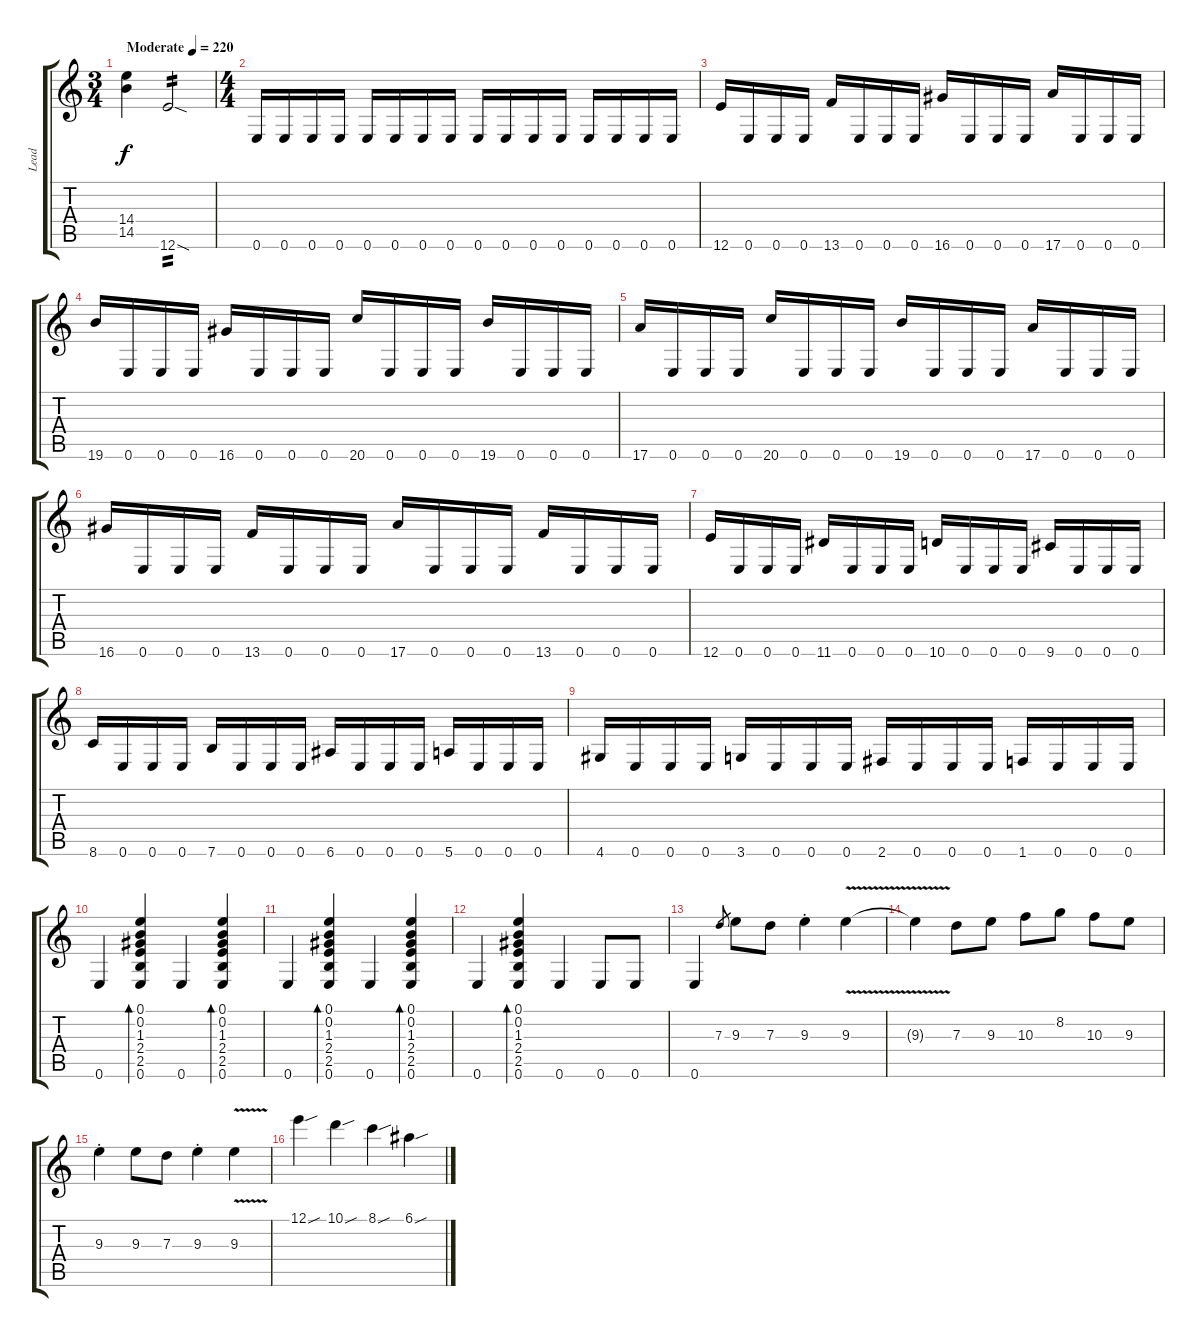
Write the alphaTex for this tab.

\track ("Lead" "Lead") {instrument electricguitarmuted}
\staff {score tabs}
\tuning (E4 B3 G3 D3 A2 E2) {hide}
\ts (3 4)
\tempo (220 "Moderate")
\clef g2
\ks c
(14.4 14.5).4{dy f instrument electricguitarmuted} 12.6{sod}.2{tp 2} |
\ts (4 4)
0.6.16 0.6.16 0.6.16 0.6.16 0.6.16 0.6.16 0.6.16 0.6.16 0.6.16 0.6.16 0.6.16 0.6.16 0.6.16 0.6.16 0.6.16 0.6.16 |
12.6.16 0.6.16 0.6.16 0.6.16 13.6.16 0.6.16 0.6.16 0.6.16 16.6.16 0.6.16 0.6.16 0.6.16 17.6.16 0.6.16 0.6.16 0.6.16 |
19.6.16 0.6.16 0.6.16 0.6.16 16.6.16 0.6.16 0.6.16 0.6.16 20.6.16 0.6.16 0.6.16 0.6.16 19.6.16 0.6.16 0.6.16 0.6.16 |
17.6.16 0.6.16 0.6.16 0.6.16 20.6.16 0.6.16 0.6.16 0.6.16 19.6.16 0.6.16 0.6.16 0.6.16 17.6.16 0.6.16 0.6.16 0.6.16 |
16.6.16 0.6.16 0.6.16 0.6.16 13.6.16 0.6.16 0.6.16 0.6.16 17.6.16 0.6.16 0.6.16 0.6.16 13.6.16 0.6.16 0.6.16 0.6.16 |
12.6.16 0.6.16 0.6.16 0.6.16 11.6.16 0.6.16 0.6.16 0.6.16 10.6.16 0.6.16 0.6.16 0.6.16 9.6.16 0.6.16 0.6.16 0.6.16 |
8.6.16 0.6.16 0.6.16 0.6.16 7.6.16 0.6.16 0.6.16 0.6.16 6.6.16 0.6.16 0.6.16 0.6.16 5.6.16 0.6.16 0.6.16 0.6.16 |
4.6.16 0.6.16 0.6.16 0.6.16 3.6.16 0.6.16 0.6.16 0.6.16 2.6.16 0.6.16 0.6.16 0.6.16 1.6.16 0.6.16 0.6.16 0.6.16 |
0.6.4 (0.1 0.2 1.3 2.4 2.5 0.6).4{bd 480} 0.6.4 (0.1 0.2 1.3 2.4 2.5 0.6).4{bd 480} |
0.6.4 (0.1 0.2 1.3 2.4 2.5 0.6).4{bd 480} 0.6.4 (0.1 0.2 1.3 2.4 2.5 0.6).4{bd 480} |
0.6.4 (0.1 0.2 1.3 2.4 2.5 0.6).4{bd 480} 0.6.4 0.6.8 0.6.8 |
0.6.4 7.3.8{gr} 9.3.8 7.3.8 9.3{st}.4 9.3{v}.4 |
9.3{t}.4 7.3.8 9.3.8 10.3.8 8.2.8 10.3.8 9.3.8 |
9.3{st}.4 9.3.8 7.3.8 9.3{st}.4 9.3{v}.4 |
12.1{sou}.4 10.1{sou}.4 8.1{sou}.4 6.1{sou}.4
